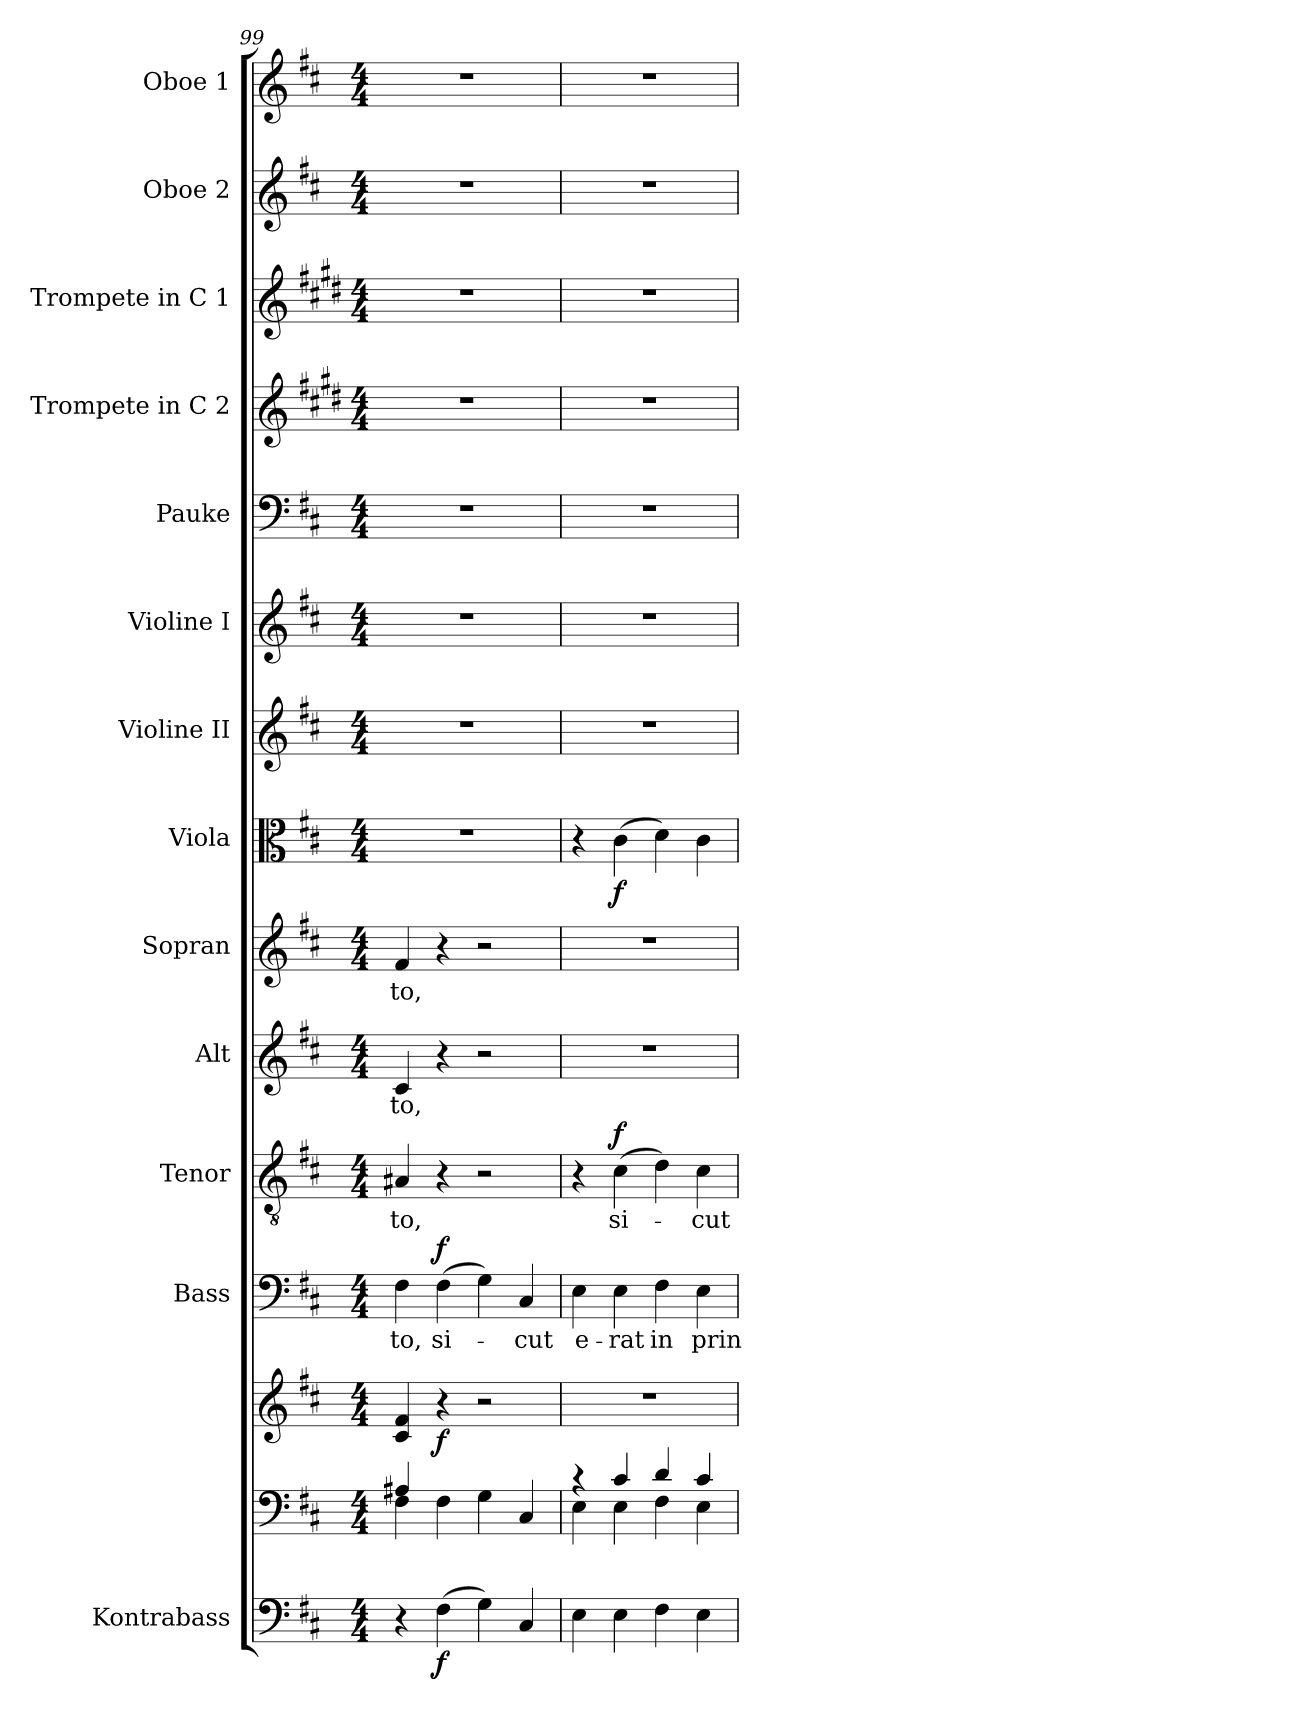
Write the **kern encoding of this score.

**kern	**dynam	**kern	**kern	**dynam	**kern	**text	**dynam	**kern	**text	**dynam	**kern	**text	**kern	**text	**kern	**dynam	**kern	**kern	**kern	**kern	**kern	**kern	**kern
*part14	*part14	*part13	*part13	*part13	*part12	*part12	*part12	*part11	*part11	*part11	*part10	*part10	*part9	*part9	*part8	*part8	*part7	*part6	*part5	*part4	*part3	*part2	*part1
*staff15	*staff15	*staff14	*staff13	*staff13/14	*staff12	*staff12	*staff12	*staff11	*staff11	*staff11	*staff10	*staff10	*staff9	*staff9	*staff8	*staff8	*staff7	*staff6	*staff5	*staff4	*staff3	*staff2	*staff1
*I"Kontrabass	*	*	*	*	*I"Bass	*	*	*I"Tenor	*	*	*I"Alt	*	*I"Sopran	*	*I"Viola	*	*I"Violine II	*I"Violine I	*I"Pauke	*I"Trompete in C 2	*I"Trompete in C 1	*I"Oboe 2	*I"Oboe 1
*I'Kb.	*	*	*	*	*I'B	*	*	*I'T	*	*	*I'A	*	*I'S	*	*I'Vla.	*	*I'Vl. II	*I'Vl. I	*I'Pk.	*	*	*I'Ob. 2	*I'Ob. 1
*clefF4	*	*clefF4	*clefG2	*	*clefF4	*	*	*clefGv2	*	*	*clefG2	*	*clefG2	*	*clefC3	*	*clefG2	*clefG2	*clefF4	*clefG2	*clefG2	*clefG2	*clefG2
*ITrd7c12	*	*	*	*	*	*	*	*	*	*	*	*	*	*	*	*	*	*	*	*ITrd1c2	*ITrd1c2	*	*
*k[f#c#]	*	*k[f#c#]	*k[f#c#]	*	*k[f#c#]	*	*	*k[f#c#]	*	*	*k[f#c#]	*	*k[f#c#]	*	*k[f#c#]	*	*k[f#c#]	*k[f#c#]	*k[f#c#]	*k[f#c#]	*k[f#c#]	*k[f#c#]	*k[f#c#]
*D:	*	*D:	*D:	*	*D:	*	*	*D:	*	*	*D:	*	*D:	*	*D:	*	*D:	*D:	*D:	*D:	*D:	*D:	*D:
*M4/4	*	*M4/4	*M4/4	*	*M4/4	*	*	*M4/4	*	*	*M4/4	*	*M4/4	*	*M4/4	*	*M4/4	*M4/4	*M4/4	*M4/4	*M4/4	*M4/4	*M4/4
=99	=99	=99	=99	=99	=99	=99	=99	=99	=99	=99	=99	=99	=99	=99	=99	=99	=99	=99	=99	=99	=99	=99	=99
*	*	*^	*	*	*	*	*	*	*	*	*	*	*	*	*	*	*	*	*	*	*	*	*
!	!	!	!	!	!	!	!LO:LY:b	!	!	!LO:LY:b	!	!	!LO:LY:b	!	!LO:LY:b	!	!	!	!	!	!	!	!	!
4r	.	4A#X/	4F#\	4c#/ 4f#/	.	4F#\	-to,	.	4A#X/	-to,	.	4c#/	-to,	4f#/	-to,	1r	.	1r	1r	1r	1r	1r	1r	1r
!	!LO:DY:b	!	!	!	!LO:DY:b	!	!LO:LY:b	!LO:DY:a	!	!	!	!	!	!	!	!	!	!	!	!	!	!	!	!
(>4FF#\	f	4F#\	2.ryy	4r	f	(>4F#\	si-	f	4r	.	.	4r	.	4r	.	.	.	.	.	.	.	.	.	.
4GG\)	.	4G\	.	2r	.	4G\)	.	.	2r	.	.	2r	.	2r	.	.	.	.	.	.	.	.	.	.
!	!	!	!	!	!	!	!LO:LY:b	!	!	!	!	!	!	!	!	!	!	!	!	!	!	!	!	!
4CC#/	.	4C#/	.	.	.	4C#/	-cut	.	.	.	.	.	.	.	.	.	.	.	.	.	.	.	.	.
=100	=100	=100	=100	=100	=100	=100	=100	=100	=100	=100	=100	=100	=100	=100	=100	=100	=100	=100	=100	=100	=100	=100	=100	=100
!	!	!	!	!	!	!	!LO:LY:b	!	!	!	!	!	!	!	!	!	!	!	!	!	!	!	!	!
4EE\	.	4rc	4E\	1r	.	4E\	e-	.	4r	.	.	1r	.	1r	.	4r	.	1r	1r	1r	1r	1r	1r	1r
!	!	!	!	!	!	!	!LO:LY:b	!	!	!LO:LY:b	!LO:DY:a	!	!	!	!	!	!LO:DY:b	!	!	!	!	!	!	!
4EE\	.	4c#/	4E\	.	.	4E\	-rat	.	(>4c#\	si-	f	.	.	.	.	(>4c#\	f	.	.	.	.	.	.	.
!	!	!	!	!	!	!	!LO:LY:b	!	!	!	!	!	!	!	!	!	!	!	!	!	!	!	!	!
4FF#\	.	4d/	4F#\	.	.	4F#\	in	.	4d\)	.	.	.	.	.	.	4d\)	.	.	.	.	.	.	.	.
!	!	!	!	!	!	!	!LO:LY:b	!	!	!LO:LY:b	!	!	!	!	!	!	!	!	!	!	!	!	!	!
4EE\	.	4c#/	4E\	.	.	4E\	prin-	.	4c#\	-cut	.	.	.	.	.	4c#\	.	.	.	.	.	.	.	.
*	*	*v	*v	*	*	*	*	*	*	*	*	*	*	*	*	*	*	*	*	*	*	*	*	*
=	=	=	=	=	=	=	=	=	=	=	=	=	=	=	=	=	=	=	=	=	=	=	=
*-	*-	*-	*-	*-	*-	*-	*-	*-	*-	*-	*-	*-	*-	*-	*-	*-	*-	*-	*-	*-	*-	*-	*-
